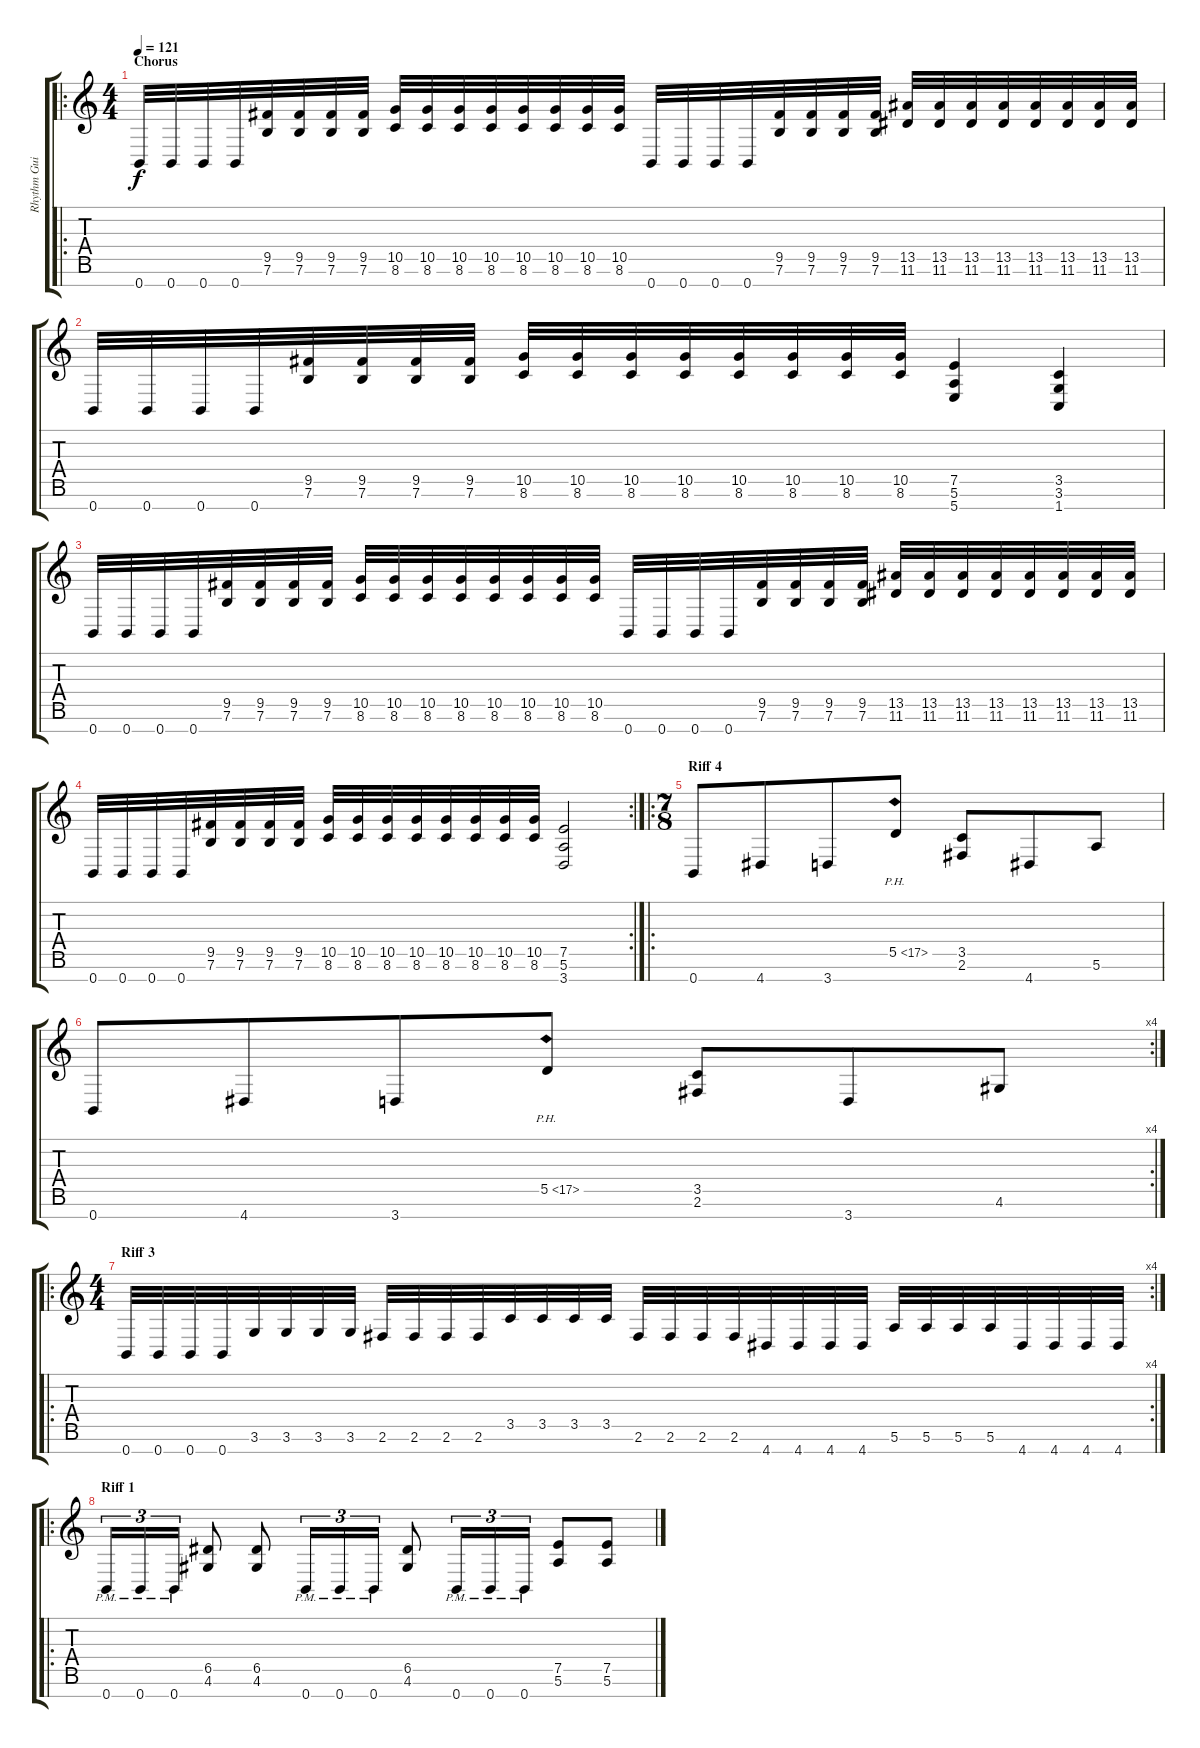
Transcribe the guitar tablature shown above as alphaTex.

\track ("Rhythm Guitar L" "Rhythm Gui") {instrument distortionguitar}
\staff {score tabs}
\tuning (E4 B3 G3 D3 A2 E2 B1) {hide}
\ro
\ts (4 4)
\section ("" "Chorus")
\tempo 121
\clef g2
\ks c
0.7.32{dy f} 0.7.32 0.7.32 0.7.32 (9.5 7.6).32 (9.5 7.6).32 (9.5 7.6).32 (9.5 7.6).32 (10.5 8.6).32 (10.5 8.6).32 (10.5 8.6).32 (10.5 8.6).32 (10.5 8.6).32 (10.5 8.6).32 (10.5 8.6).32 (10.5 8.6).32 0.7.32 0.7.32 0.7.32 0.7.32 (9.5 7.6).32 (9.5 7.6).32 (9.5 7.6).32 (9.5 7.6).32 (13.5 11.6).32 (13.5 11.6).32 (13.5 11.6).32 (13.5 11.6).32 (13.5 11.6).32 (13.5 11.6).32 (13.5 11.6).32 (13.5 11.6).32 |
0.7.32 0.7.32 0.7.32 0.7.32 (9.5 7.6).32 (9.5 7.6).32 (9.5 7.6).32 (9.5 7.6).32 (10.5 8.6).32 (10.5 8.6).32 (10.5 8.6).32 (10.5 8.6).32 (10.5 8.6).32 (10.5 8.6).32 (10.5 8.6).32 (10.5 8.6).32 (7.5 5.6 5.7).4 (3.5 3.6 1.7).4 |
0.7.32 0.7.32 0.7.32 0.7.32 (9.5 7.6).32 (9.5 7.6).32 (9.5 7.6).32 (9.5 7.6).32 (10.5 8.6).32 (10.5 8.6).32 (10.5 8.6).32 (10.5 8.6).32 (10.5 8.6).32 (10.5 8.6).32 (10.5 8.6).32 (10.5 8.6).32 0.7.32 0.7.32 0.7.32 0.7.32 (9.5 7.6).32 (9.5 7.6).32 (9.5 7.6).32 (9.5 7.6).32 (13.5 11.6).32 (13.5 11.6).32 (13.5 11.6).32 (13.5 11.6).32 (13.5 11.6).32 (13.5 11.6).32 (13.5 11.6).32 (13.5 11.6).32 |
\rc 2
0.7.32 0.7.32 0.7.32 0.7.32 (9.5 7.6).32 (9.5 7.6).32 (9.5 7.6).32 (9.5 7.6).32 (10.5 8.6).32 (10.5 8.6).32 (10.5 8.6).32 (10.5 8.6).32 (10.5 8.6).32 (10.5 8.6).32 (10.5 8.6).32 (10.5 8.6).32 (7.5 5.6 3.7).2 |
\ro
\ts (7 8)
\section ("" "Riff 4")
0.7.8 4.7.8 3.7.8 5.5{ph 12}.8 (3.5 2.6).8 4.7.8 5.6.8 |
\rc 4
0.7.8 4.7.8 3.7.8 5.5{ph 12}.8 (3.5 2.6).8 3.7.8 4.6.8 |
\ro
\rc 4
\ts (4 4)
\section ("" "Riff 3")
0.7.32 0.7.32 0.7.32 0.7.32 3.6.32 3.6.32 3.6.32 3.6.32 2.6.32 2.6.32 2.6.32 2.6.32 3.5.32 3.5.32 3.5.32 3.5.32 2.6.32 2.6.32 2.6.32 2.6.32 4.7.32 4.7.32 4.7.32 4.7.32 5.6.32 5.6.32 5.6.32 5.6.32 4.7.32 4.7.32 4.7.32 4.7.32 |
\ro
\section ("" "Riff 1")
0.7{pm}.16{tu (3 2)} 0.7{pm}.16{tu (3 2)} 0.7{pm}.16{tu (3 2)} (6.5 4.6).8 (6.5 4.6).8 0.7{pm}.16{tu (3 2)} 0.7{pm}.16{tu (3 2)} 0.7{pm}.16{tu (3 2)} (6.5 4.6).8 0.7{pm}.16{tu (3 2)} 0.7{pm}.16{tu (3 2)} 0.7{pm}.16{tu (3 2)} (7.5 5.6).8 (7.5 5.6).8
